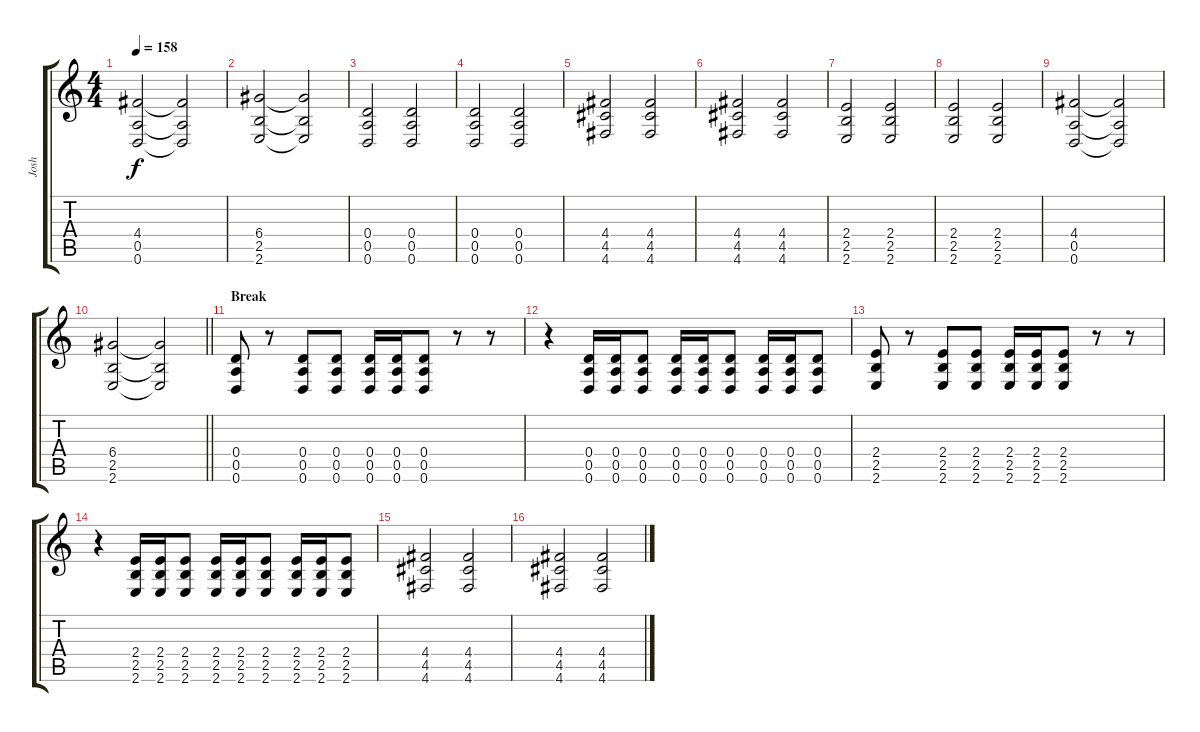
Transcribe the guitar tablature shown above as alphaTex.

\track ("Josh" "Josh") {instrument distortionguitar}
\staff {score tabs}
\tuning (E4 B3 G3 D3 A2 D2) {hide}
\ts (4 4)
\tempo 158
\clef g2
\ks c
(4.4 0.5 0.6).2{dy f} (4.4{t} 0.5{t} 0.6{t}).2 |
(6.4 2.5 2.6).2 (6.4{t} 2.5{t} 2.6{t}).2 |
(0.4 0.5 0.6).2 (0.4 0.5 0.6).2 |
(0.4 0.5 0.6).2 (0.4 0.5 0.6).2 |
(4.4 4.5 4.6).2 (4.4 4.5 4.6).2 |
(4.4 4.5 4.6).2 (4.4 4.5 4.6).2 |
(2.4 2.5 2.6).2 (2.4 2.5 2.6).2 |
(2.4 2.5 2.6).2 (2.4 2.5 2.6).2 |
(4.4 0.5 0.6).2 (4.4{t} 0.5{t} 0.6{t}).2 |
\barLineRight lightlight
(6.4 2.5 2.6).2 (6.4{t} 2.5{t} 2.6{t}).2 |
\section ("" "Break")
(0.4 0.5 0.6).8 r.8 (0.4 0.5 0.6).8 (0.4 0.5 0.6).8 (0.4 0.5 0.6).16 (0.4 0.5 0.6).16 (0.4 0.5 0.6).8 r.8 r.8 |
r.4 (0.4 0.5 0.6).16 (0.4 0.5 0.6).16 (0.4 0.5 0.6).8 (0.4 0.5 0.6).16 (0.4 0.5 0.6).16 (0.4 0.5 0.6).8 (0.4 0.5 0.6).16 (0.4 0.5 0.6).16 (0.4 0.5 0.6).8 |
(2.4 2.5 2.6).8 r.8 (2.4 2.5 2.6).8 (2.4 2.5 2.6).8 (2.4 2.5 2.6).16 (2.4 2.5 2.6).16 (2.4 2.5 2.6).8 r.8 r.8 |
r.4 (2.4 2.5 2.6).16 (2.4 2.5 2.6).16 (2.4 2.5 2.6).8 (2.4 2.5 2.6).16 (2.4 2.5 2.6).16 (2.4 2.5 2.6).8 (2.4 2.5 2.6).16 (2.4 2.5 2.6).16 (2.4 2.5 2.6).8 |
(4.4 4.5 4.6).2 (4.4 4.5 4.6).2 |
(4.4 4.5 4.6).2 (4.4 4.5 4.6).2
